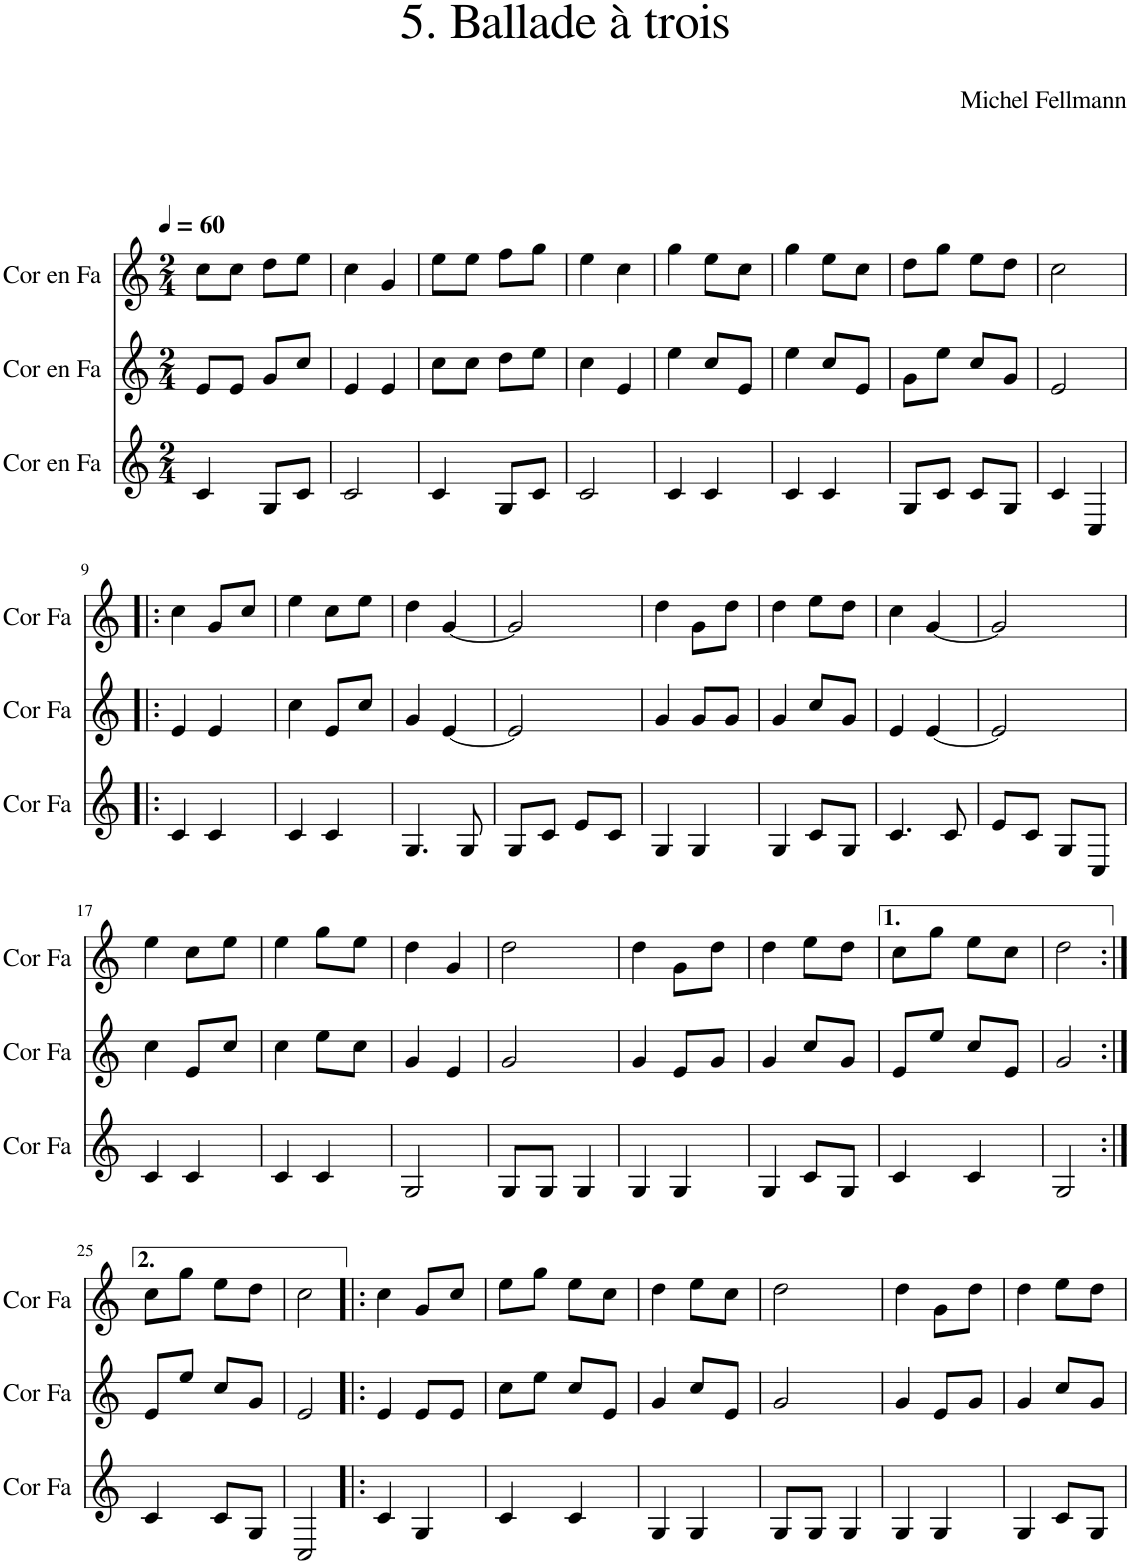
**kern	**kern	**kern
*part3	*part2	*part1
*staff3	*staff2	*staff1
*I"Cor en Fa	*I"Cor en Fa	*I"Cor en Fa
*I'Cor Fa	*I'Cor Fa	*I'Cor Fa
*clefG2	*clefG2	*clefG2
*Trd4c7	*Trd4c7	*Trd4c7
*k[]	*k[]	*k[]
*M2/4	*M2/4	*M2/4
*MM60	*MM60	*MM60
=1	=1	=1
4c/	8e/L	8cc\L
.	8e/J	8cc\J
8G/L	8g/L	8dd\L
8c/J	8cc/J	8ee\J
=2	=2	=2
2c/	4e/	4cc\
.	4e/	4g/
=3	=3	=3
4c/	8cc\L	8ee\L
.	8cc\J	8ee\J
8G/L	8dd\L	8ff\L
8c/J	8ee\J	8gg\J
=4	=4	=4
2c/	4cc\	4ee\
.	4e/	4cc\
=5	=5	=5
4c/	4ee\	4gg\
4c/	8cc/L	8ee\L
.	8e/J	8cc\J
=6	=6	=6
4c/	4ee\	4gg\
4c/	8cc/L	8ee\L
.	8e/J	8cc\J
=7	=7	=7
8G/L	8g\L	8dd\L
8c/J	8ee\J	8gg\J
8c/L	8cc/L	8ee\L
8G/J	8g/J	8dd\J
=8	=8	=8
4c/	2e/	2cc\
4C/	.	.
!!LO:LB:g=z
=9!|:	=9!|:	=9!|:
4c/	4e/	4cc\
4c/	4e/	8g/L
.	.	8cc/J
=10	=10	=10
4c/	4cc\	4ee\
4c/	8e/L	8cc\L
.	8cc/J	8ee\J
=11	=11	=11
4.G/	4g/	4dd\
.	[4e/	[4g/
8G/	.	.
=12	=12	=12
8G/L	2e/]	2g/]
8c/J	.	.
8e/L	.	.
8c/J	.	.
=13	=13	=13
4G/	4g/	4dd\
4G/	8g/L	8g\L
.	8g/J	8dd\J
=14	=14	=14
4G/	4g/	4dd\
8c/L	8cc/L	8ee\L
8G/J	8g/J	8dd\J
=15	=15	=15
4.c/	4e/	4cc\
.	[4e/	[4g/
8c/	.	.
=16	=16	=16
8e/L	2e/]	2g/]
8c/J	.	.
8G/L	.	.
8C/J	.	.
!!LO:LB:g=z
=17	=17	=17
4c/	4cc\	4ee\
4c/	8e/L	8cc\L
.	8cc/J	8ee\J
=18	=18	=18
4c/	4cc\	4ee\
4c/	8ee\L	8gg\L
.	8cc\J	8ee\J
=19	=19	=19
2G/	4g/	4dd\
.	4e/	4g/
=20	=20	=20
8G/L	2g/	2dd\
8G/J	.	.
4G/	.	.
=21	=21	=21
4G/	4g/	4dd\
4G/	8e/L	8g\L
.	8g/J	8dd\J
=22	=22	=22
4G/	4g/	4dd\
8c/L	8cc/L	8ee\L
8G/J	8g/J	8dd\J
=23	=23	=23
4c/	8e/L	8cc\L
.	8ee/J	8gg\J
4c/	8cc/L	8ee\L
.	8e/J	8cc\J
=24	=24	=24
2G/	2g/	2dd\
!!LO:LB:g=z
=25:|!	=25:|!	=25:|!
4c/	8e/L	8cc\L
.	8ee/J	8gg\J
8c/L	8cc/L	8ee\L
8G/J	8g/J	8dd\J
=26	=26	=26
2C/	2e/	2cc\
=27!|:	=27!|:	=27!|:
4c/	4e/	4cc\
4G/	8e/L	8g/L
.	8e/J	8cc/J
=28	=28	=28
4c/	8cc\L	8ee\L
.	8ee\J	8gg\J
4c/	8cc/L	8ee\L
.	8e/J	8cc\J
=29	=29	=29
4G/	4g/	4dd\
4G/	8cc/L	8ee\L
.	8e/J	8cc\J
=30	=30	=30
8G/L	2g/	2dd\
8G/J	.	.
4G/	.	.
=31	=31	=31
4G/	4g/	4dd\
4G/	8e/L	8g\L
.	8g/J	8dd\J
=32	=32	=32
4G/	4g/	4dd\
8c/L	8cc/L	8ee\L
8G/J	8g/J	8dd\J
=	=	=
*-	*-	*-
